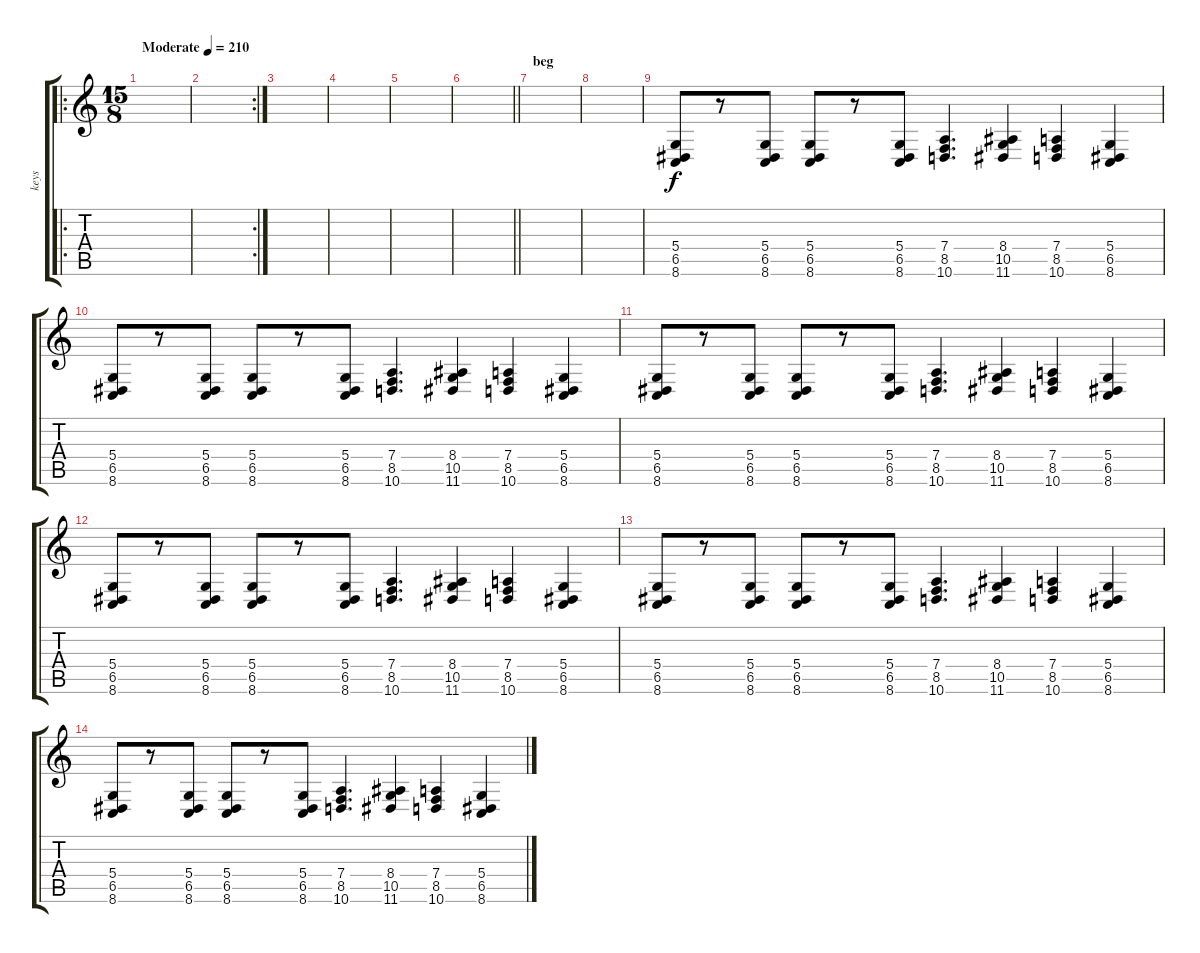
\track ("keys" "keys") {instrument drawbarorgan}
\staff {score tabs}
\tuning (E4 B3 G3 D3 A2 E2) {hide}
\ro
\ts (15 8)
\tempo (210 "Moderate")
\clef g2
\ks c
|
\rc 2
|
|
|
|
\barLineRight lightlight
|
\section ("" "beg")
|
|
(5.4 6.5 8.6).8 r.8 (5.4 6.5 8.6).8 (5.4 6.5 8.6).8 r.8 (5.4 6.5 8.6).8 (7.4 8.5 10.6).4{d} (8.4 10.5 11.6).4 (7.4 8.5 10.6).4 (5.4 6.5 8.6).4 |
(5.4 6.5 8.6).8 r.8 (5.4 6.5 8.6).8 (5.4 6.5 8.6).8 r.8 (5.4 6.5 8.6).8 (7.4 8.5 10.6).4{d} (8.4 10.5 11.6).4 (7.4 8.5 10.6).4 (5.4 6.5 8.6).4 |
(5.4 6.5 8.6).8 r.8 (5.4 6.5 8.6).8 (5.4 6.5 8.6).8 r.8 (5.4 6.5 8.6).8 (7.4 8.5 10.6).4{d} (8.4 10.5 11.6).4 (7.4 8.5 10.6).4 (5.4 6.5 8.6).4 |
(5.4 6.5 8.6).8 r.8 (5.4 6.5 8.6).8 (5.4 6.5 8.6).8 r.8 (5.4 6.5 8.6).8 (7.4 8.5 10.6).4{d} (8.4 10.5 11.6).4 (7.4 8.5 10.6).4 (5.4 6.5 8.6).4 |
(5.4 6.5 8.6).8 r.8 (5.4 6.5 8.6).8 (5.4 6.5 8.6).8 r.8 (5.4 6.5 8.6).8 (7.4 8.5 10.6).4{d} (8.4 10.5 11.6).4 (7.4 8.5 10.6).4 (5.4 6.5 8.6).4 |
(5.4 6.5 8.6).8 r.8 (5.4 6.5 8.6).8 (5.4 6.5 8.6).8 r.8 (5.4 6.5 8.6).8 (7.4 8.5 10.6).4{d} (8.4 10.5 11.6).4 (7.4 8.5 10.6).4 (5.4 6.5 8.6).4
